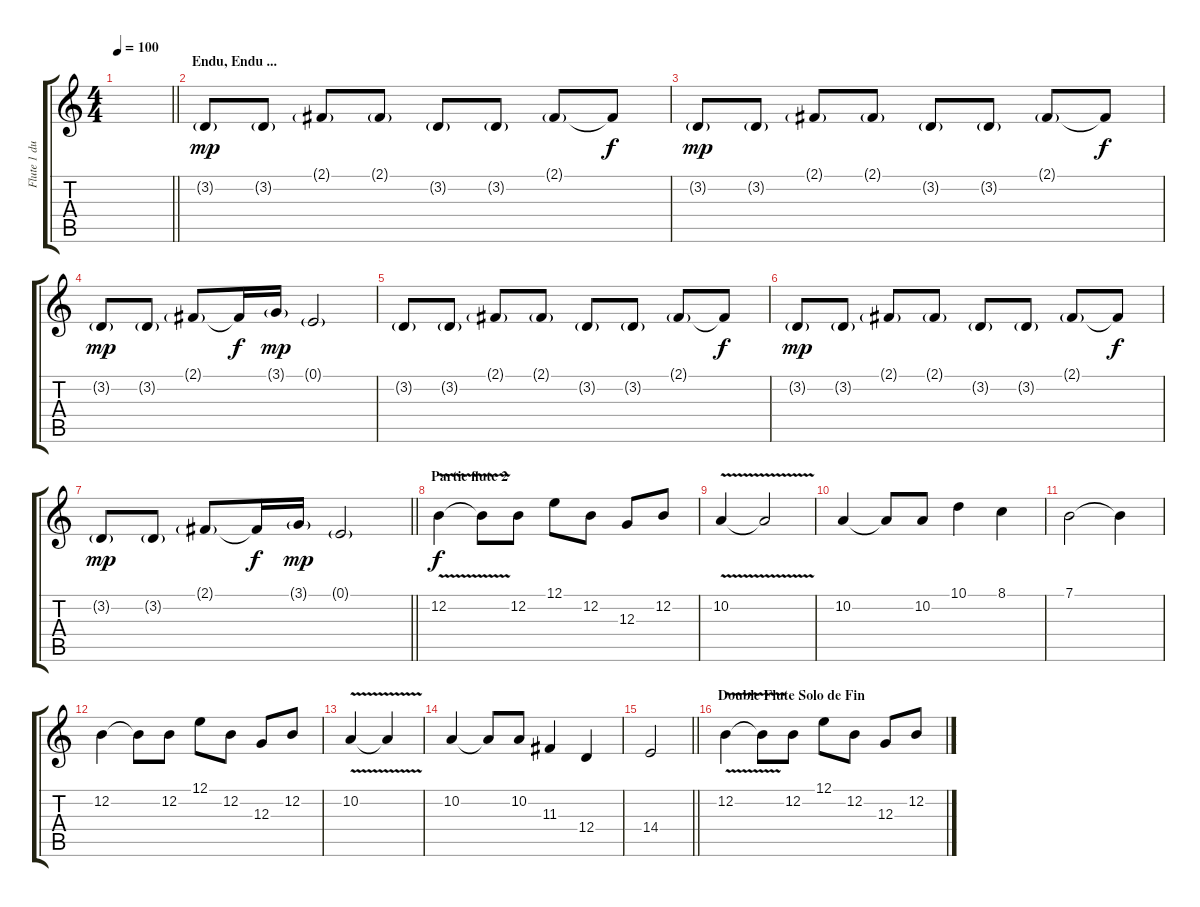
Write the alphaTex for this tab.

\track ("Flute 1 du berger kabyle" "Flute 1 du") {instrument flute}
\staff {score tabs}
\tuning (E4 B3 G3 D3 A2 E2) {hide}
\ts (4 4)
\tempo 100
\clef g2
\barLineRight lightlight
\ks c
|
\section ("" "Endu, Endu ...")
3.2{g}.8{dy mp} 3.2{g}.8 2.1{g}.8 2.1{g}.8 3.2{g}.8 3.2{g}.8 2.1{g}.8 2.1{t}.8{dy f} |
3.2{g}.8{dy mp} 3.2{g}.8 2.1{g}.8 2.1{g}.8 3.2{g}.8 3.2{g}.8 2.1{g}.8 2.1{t}.8{dy f} |
3.2{g}.8{dy mp} 3.2{g}.8 2.1{g}.8 2.1{t}.16{dy f} 3.1{g}.16{dy mp} 0.1{g}.2 |
3.2{g}.8 3.2{g}.8 2.1{g}.8 2.1{g}.8 3.2{g}.8 3.2{g}.8 2.1{g}.8 2.1{t}.8{dy f} |
3.2{g}.8{dy mp} 3.2{g}.8 2.1{g}.8 2.1{g}.8 3.2{g}.8 3.2{g}.8 2.1{g}.8 2.1{t}.8{dy f} |
\barLineRight lightlight
3.2{g}.8{dy mp} 3.2{g}.8 2.1{g}.8 2.1{t}.16{dy f} 3.1{g}.16{dy mp} 0.1{g}.2 |
\section ("" "Partie flute 2")
12.2{v}.4{dy f} 12.2{t}.8 12.2.8 12.1.8 12.2.8 12.3.8 12.2.8 |
10.2{v}.4 10.2{t}.2 |
10.2.4 10.2{t}.8 10.2.8 10.1.4 8.1.4 |
7.1.2 7.1{t}.4 |
12.2.4 12.2{t}.8 12.2.8 12.1.8 12.2.8 12.3.8 12.2.8 |
10.2{v}.4 10.2{t}.4 |
10.2.4 10.2{t}.8 10.2.8 11.3.4 12.4.4 |
\barLineRight lightlight
14.4.2 |
\section ("" "Double Flute Solo de Fin ")
12.2{v}.4 12.2{t}.8 12.2.8 12.1.8 12.2.8 12.3.8 12.2.8
